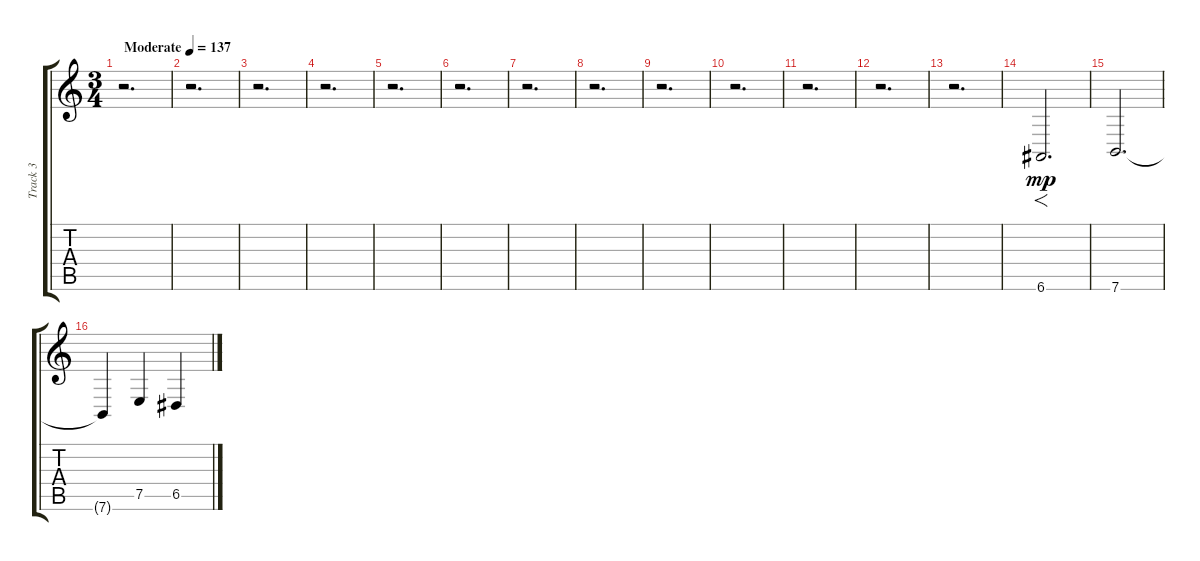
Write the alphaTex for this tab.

\track ("Track 3" "Track 3") {instrument stringensemble1}
\staff {score tabs}
\tuning (E4 B3 G3 D3 A2 E2) {hide}
\ts (3 4)
\tempo (137 "Moderate")
\clef g2
\ks c
r.2{d dy mp instrument stringensemble1} |
r.2{d} |
r.2{d} |
r.2{d} |
r.2{d} |
r.2{d} |
r.2{d} |
r.2{d} |
r.2{d} |
r.2{d} |
r.2{d} |
r.2{d} |
r.2{d} |
6.6.2{f d} |
7.6.2{d} |
7.6{t}.4 7.5.4 6.5.4
